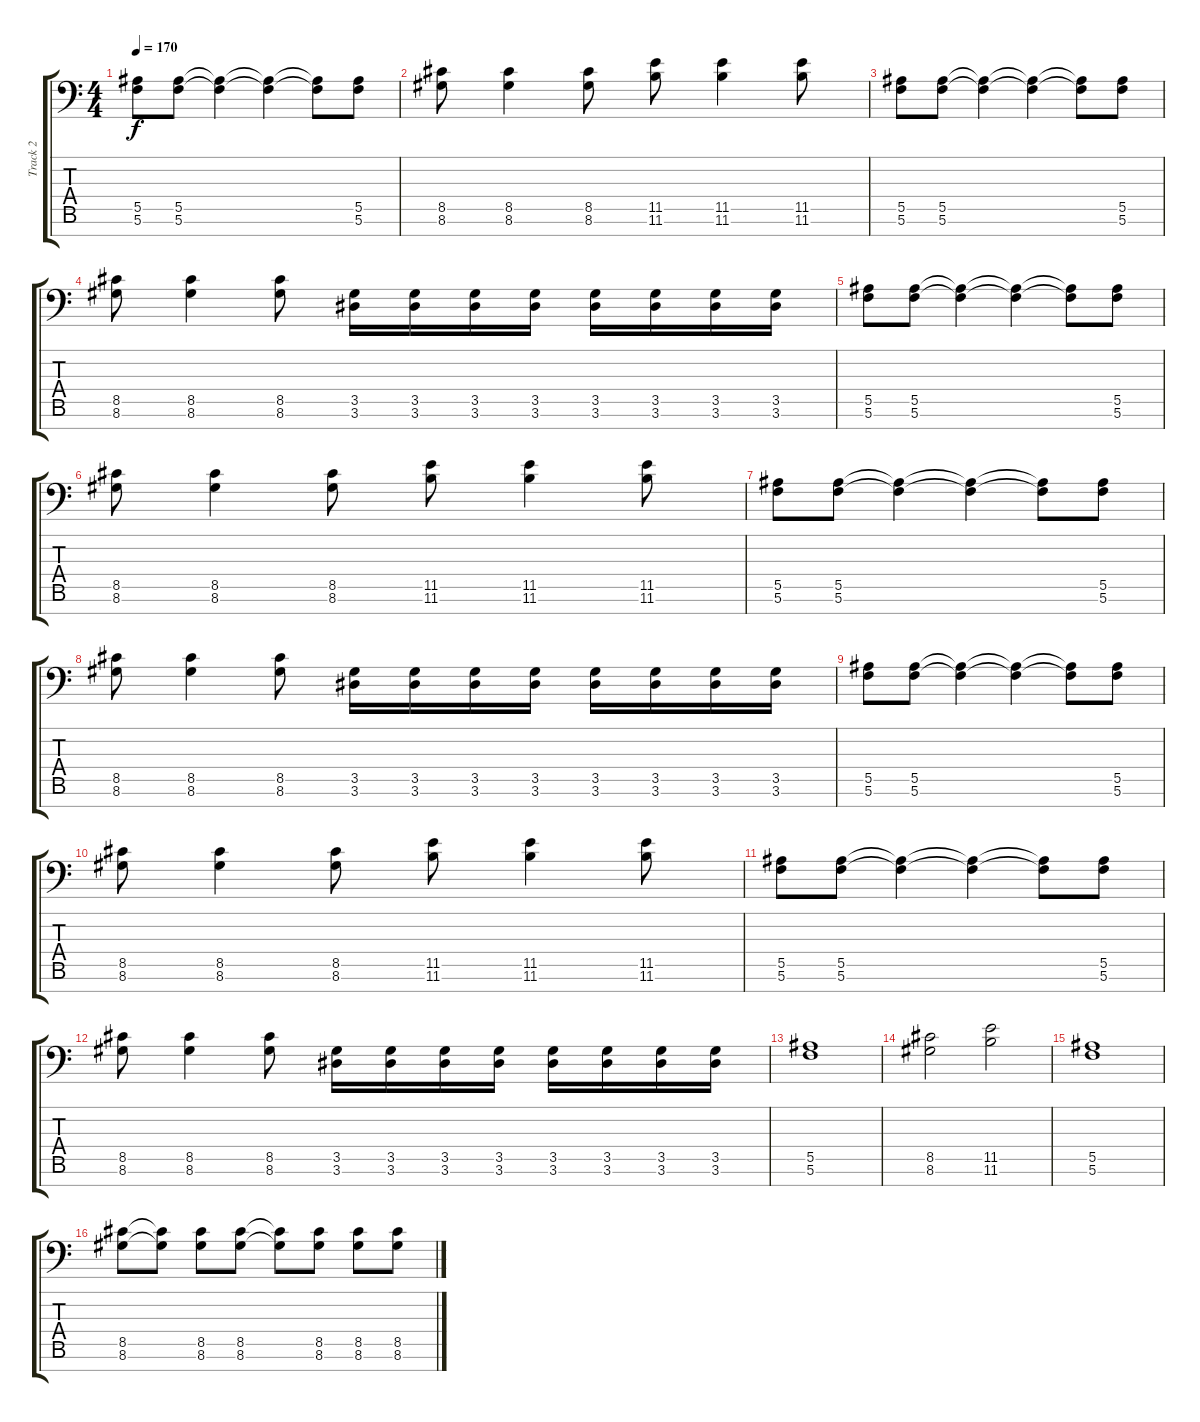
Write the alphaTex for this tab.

\track ("Track 2" "Track 2") {instrument overdrivenguitar}
\staff {score tabs}
\tuning (C4 G3 Eb3 Bb2 F2 C2 F1) {hide}
\ts (4 4)
\tempo 170
\clef f4
\ks c
(5.5 5.6).8{dy f} (5.5 5.6).8 (5.5{t} 5.6{t}).4 (5.5{t} 5.6{t}).4 (5.5{t} 5.6{t}).8 (5.5 5.6).8 |
(8.5 8.6).8 (8.5 8.6).4 (8.5 8.6).8 (11.5 11.6).8 (11.5 11.6).4 (11.5 11.6).8 |
(5.5 5.6).8 (5.5 5.6).8 (5.5{t} 5.6{t}).4 (5.5{t} 5.6{t}).4 (5.5{t} 5.6{t}).8 (5.5 5.6).8 |
(8.5 8.6).8 (8.5 8.6).4 (8.5 8.6).8 (3.5 3.6).16 (3.5 3.6).16 (3.5 3.6).16 (3.5 3.6).16 (3.5 3.6).16 (3.5 3.6).16 (3.5 3.6).16 (3.5 3.6).16 |
(5.5 5.6).8 (5.5 5.6).8 (5.5{t} 5.6{t}).4 (5.5{t} 5.6{t}).4 (5.5{t} 5.6{t}).8 (5.5 5.6).8 |
(8.5 8.6).8 (8.5 8.6).4 (8.5 8.6).8 (11.5 11.6).8 (11.5 11.6).4 (11.5 11.6).8 |
(5.5 5.6).8 (5.5 5.6).8 (5.5{t} 5.6{t}).4 (5.5{t} 5.6{t}).4 (5.5{t} 5.6{t}).8 (5.5 5.6).8 |
(8.5 8.6).8 (8.5 8.6).4 (8.5 8.6).8 (3.5 3.6).16 (3.5 3.6).16 (3.5 3.6).16 (3.5 3.6).16 (3.5 3.6).16 (3.5 3.6).16 (3.5 3.6).16 (3.5 3.6).16 |
(5.5 5.6).8 (5.5 5.6).8 (5.5{t} 5.6{t}).4 (5.5{t} 5.6{t}).4 (5.5{t} 5.6{t}).8 (5.5 5.6).8 |
(8.5 8.6).8 (8.5 8.6).4 (8.5 8.6).8 (11.5 11.6).8 (11.5 11.6).4 (11.5 11.6).8 |
(5.5 5.6).8 (5.5 5.6).8 (5.5{t} 5.6{t}).4 (5.5{t} 5.6{t}).4 (5.5{t} 5.6{t}).8 (5.5 5.6).8 |
(8.5 8.6).8 (8.5 8.6).4 (8.5 8.6).8 (3.5 3.6).16 (3.5 3.6).16 (3.5 3.6).16 (3.5 3.6).16 (3.5 3.6).16 (3.5 3.6).16 (3.5 3.6).16 (3.5 3.6).16 |
(5.5 5.6).1 |
(8.5 8.6).2 (11.5 11.6).2 |
(5.5 5.6).1 |
(8.5 8.6).8 (8.5{t} 8.6{t}).8 (8.5 8.6).8 (8.5 8.6).8 (8.5{t} 8.6{t}).8 (8.5 8.6).8 (8.5 8.6).8 (8.5 8.6).8
